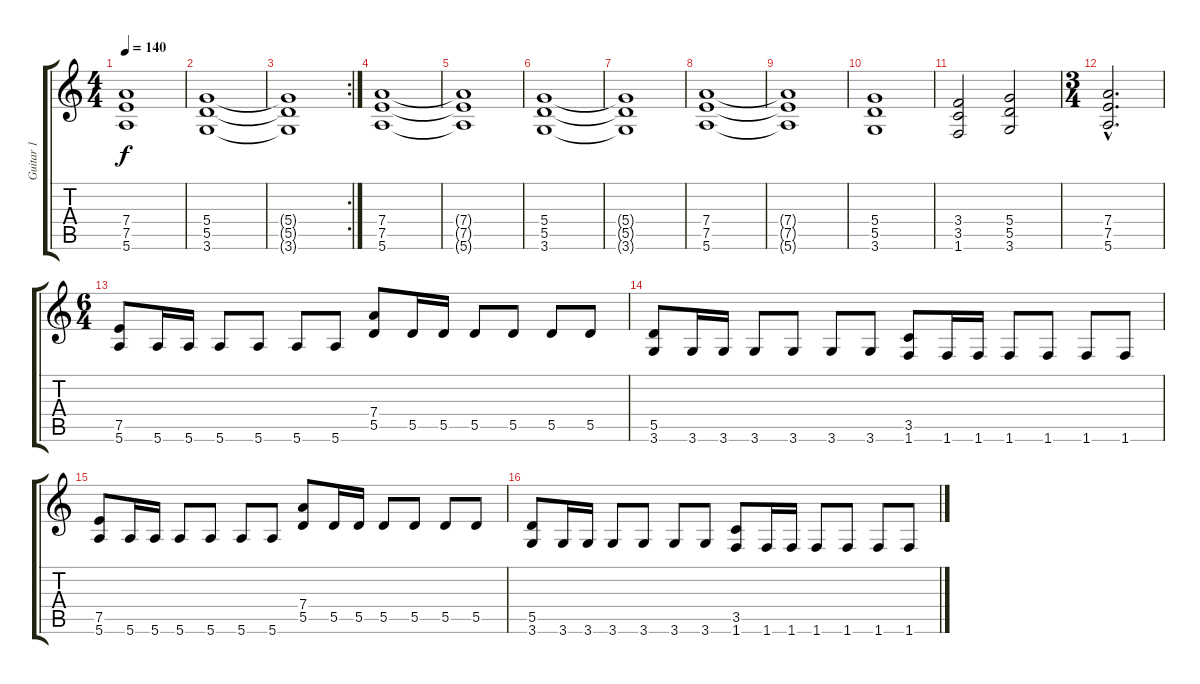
\track ("Guitar 1" "Guitar 1") {instrument distortionguitar}
\staff {score tabs}
\tuning (E4 B3 G3 D3 A2 E2) {hide}
\ts (4 4)
\tempo 140
\clef g2
\ks c
(7.4{t} 7.5{t} 5.6{t}).1{dy f} |
(5.4 5.5 3.6).1 |
\rc 2
(5.4{t} 5.5{t} 3.6{t}).1 |
(7.4 7.5 5.6).1 |
(7.4{t} 7.5{t} 5.6{t}).1 |
(5.4 5.5 3.6).1 |
(5.4{t} 5.5{t} 3.6{t}).1 |
(7.4 7.5 5.6).1 |
(7.4{t} 7.5{t} 5.6{t}).1 |
(5.4 5.5 3.6).1 |
(3.4 3.5 1.6).2 (5.4 5.5 3.6).2 |
\ts (3 4)
(7.4{hac} 7.5{hac} 5.6{hac}).2{d} |
\ts (6 4)
(7.5 5.6).8 5.6.16 5.6.16 5.6.8 5.6.8 5.6.8 5.6.8 (7.4 5.5).8 5.5.16 5.5.16 5.5.8 5.5.8 5.5.8 5.5.8 |
(5.5 3.6).8 3.6.16 3.6.16 3.6.8 3.6.8 3.6.8 3.6.8 (3.5 1.6).8 1.6.16 1.6.16 1.6.8 1.6.8 1.6.8 1.6.8 |
(7.5 5.6).8 5.6.16 5.6.16 5.6.8 5.6.8 5.6.8 5.6.8 (7.4 5.5).8 5.5.16 5.5.16 5.5.8 5.5.8 5.5.8 5.5.8 |
(5.5 3.6).8 3.6.16 3.6.16 3.6.8 3.6.8 3.6.8 3.6.8 (3.5 1.6).8 1.6.16 1.6.16 1.6.8 1.6.8 1.6.8 1.6.8
